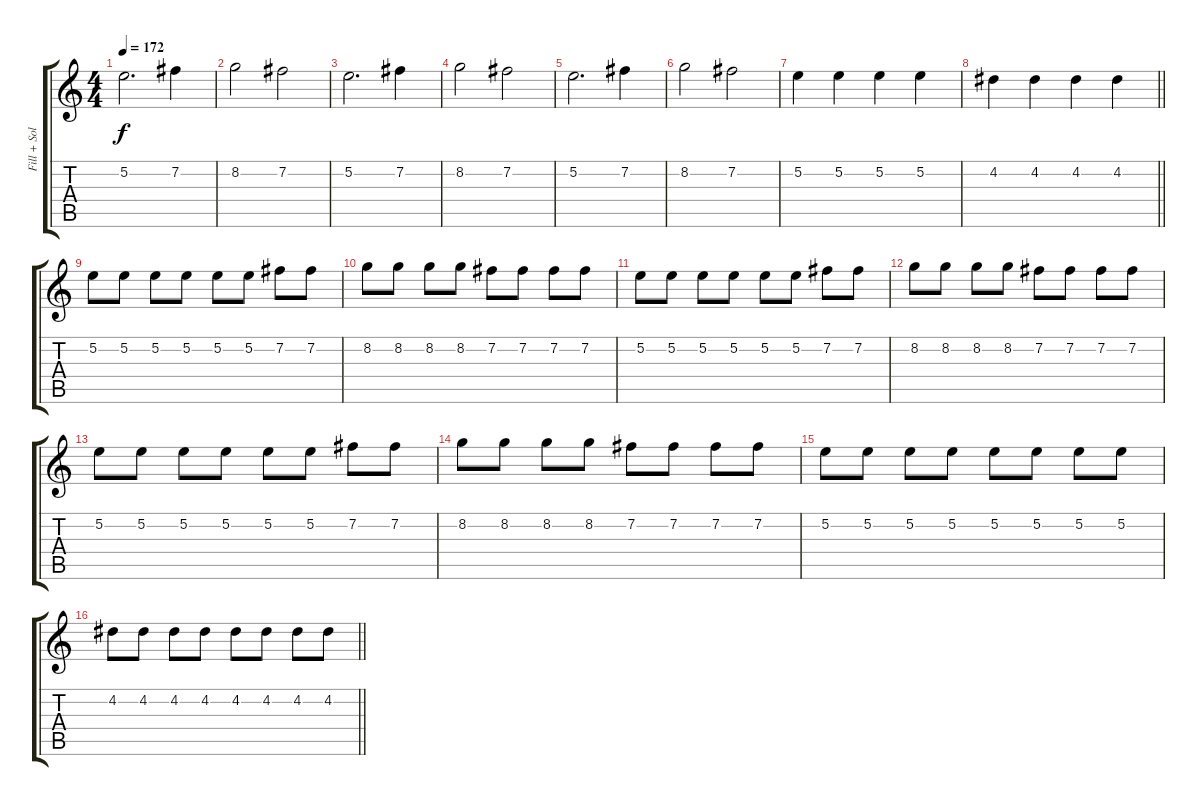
\track ("Fill + Solo" "Fill + Sol") {instrument overdrivenguitar}
\staff {score tabs}
\tuning (E4 B3 G3 D3 A2 E2) {hide}
\ts (4 4)
\tempo 172
\clef g2
\ks c
5.2.2{d dy f} 7.2.4 |
8.2.2 7.2.2 |
5.2.2{d} 7.2.4 |
8.2.2 7.2.2 |
5.2.2{d} 7.2.4 |
8.2.2 7.2.2 |
5.2.4 5.2.4 5.2.4 5.2.4 |
\barLineRight lightlight
4.2.4 4.2.4 4.2.4 4.2.4 |
5.2.8 5.2.8 5.2.8 5.2.8 5.2.8 5.2.8 7.2.8 7.2.8 |
8.2.8 8.2.8 8.2.8 8.2.8 7.2.8 7.2.8 7.2.8 7.2.8 |
5.2.8 5.2.8 5.2.8 5.2.8 5.2.8 5.2.8 7.2.8 7.2.8 |
8.2.8 8.2.8 8.2.8 8.2.8 7.2.8 7.2.8 7.2.8 7.2.8 |
5.2.8 5.2.8 5.2.8 5.2.8 5.2.8 5.2.8 7.2.8 7.2.8 |
8.2.8 8.2.8 8.2.8 8.2.8 7.2.8 7.2.8 7.2.8 7.2.8 |
5.2.8 5.2.8 5.2.8 5.2.8 5.2.8 5.2.8 5.2.8 5.2.8 |
\barLineRight lightlight
4.2.8 4.2.8 4.2.8 4.2.8 4.2.8 4.2.8 4.2.8 4.2.8
